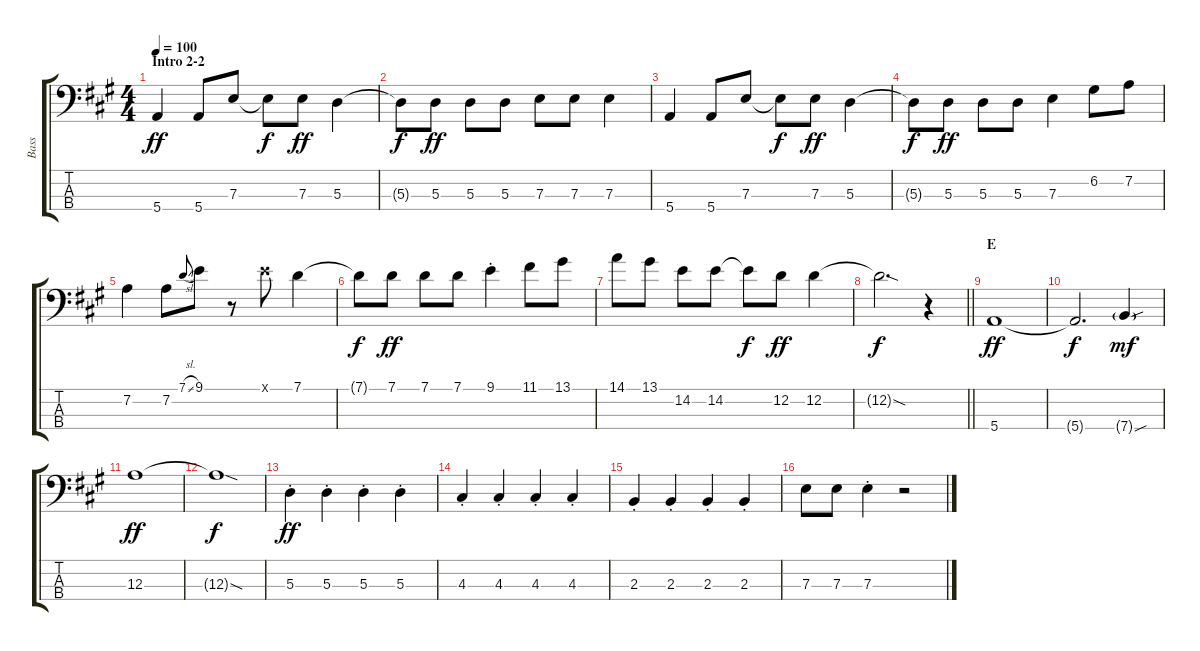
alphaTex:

\track ("Bass" "Bass") {instrument electricbasspick}
\staff {score tabs}
\tuning (G2 D2 A1 E1) {hide}
\ts (4 4)
\section ("" "Intro 2-2")
\tempo 100
\clef f4
\ks a
5.4.4{dy ff} 5.4.8 7.3.8 7.3{t}.8{dy f} 7.3.8{dy ff} 5.3.4 |
5.3{t}.8{dy f} 5.3.8{dy ff} 5.3.8 5.3.8 7.3.8 7.3.8 7.3.4 |
5.4.4 5.4.8 7.3.8 7.3{t}.8{dy f} 7.3.8{dy ff} 5.3.4 |
5.3{t}.8{dy f} 5.3.8{dy ff} 5.3.8 5.3.8 7.3.4 6.2.8 7.2.8 |
7.2.4 7.2.8 7.1{sl}.8{gr onbeat} 9.1.8 r.8 9.1{x}.8 7.1.4 |
7.1{t}.8{dy f} 7.1.8{dy ff} 7.1.8 7.1.8 9.1{st}.4 11.1.8 13.1.8 |
14.1.8 13.1.8 14.2.8 14.2.8 14.2{t}.8{dy f} 12.2.8{dy ff} 12.2.4 |
\barLineRight lightlight
12.2{sod t}.2{d dy f} r.4 |
\section ("" "E")
5.4.1{dy ff} |
5.4{t}.2{d dy f} 7.4{sou g}.4{dy mf} |
12.3.1{dy ff} |
12.3{sod t}.1{dy f} |
5.3{st}.4{dy ff} 5.3{st}.4 5.3{st}.4 5.3{st}.4 |
4.3{st}.4 4.3{st}.4 4.3{st}.4 4.3{st}.4 |
2.3{st}.4 2.3{st}.4 2.3{st}.4 2.3{st}.4 |
7.3.8 7.3.8 7.3{st}.4 r.2
